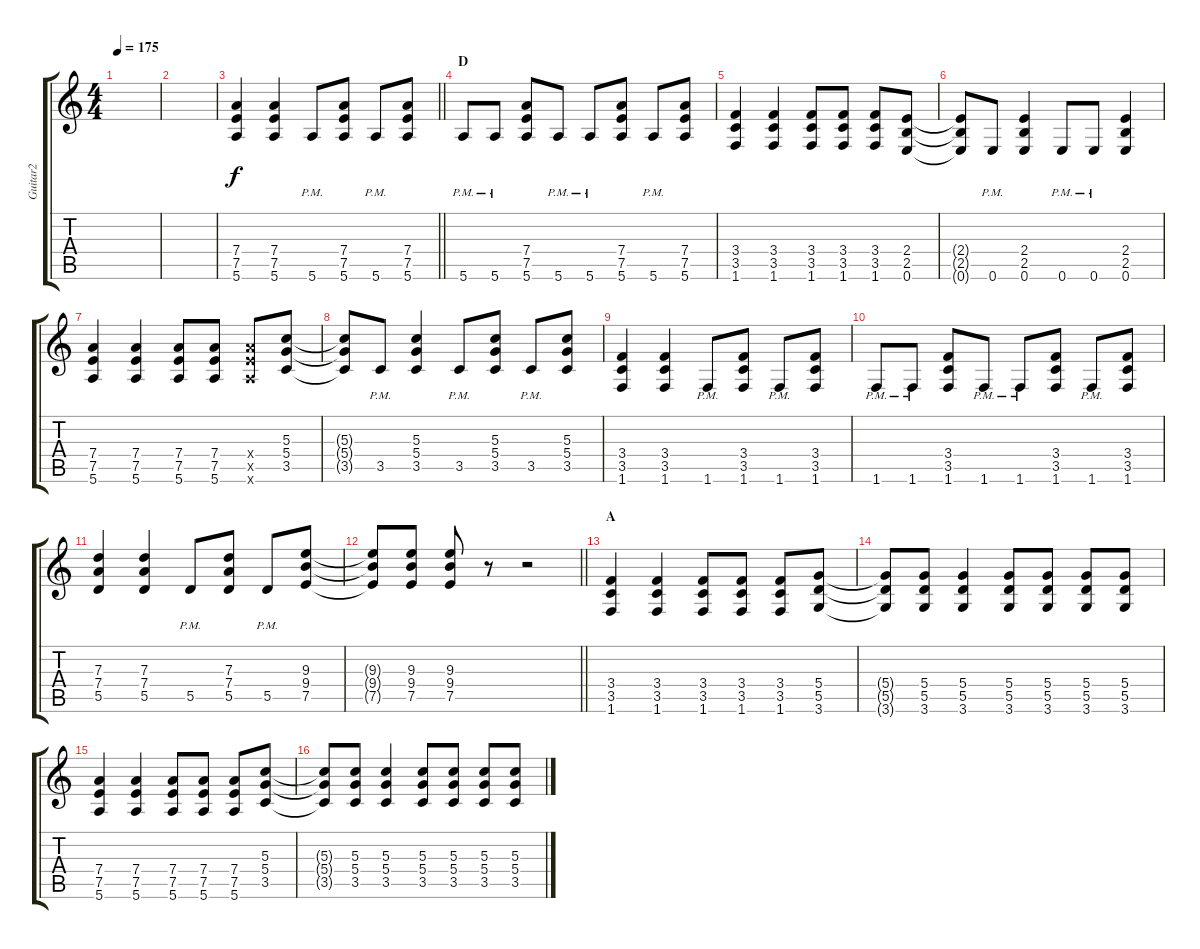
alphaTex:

\track ("Guitar2" "Guitar2") {instrument overdrivenguitar}
\staff {score tabs}
\tuning (E4 B3 G3 D3 A2 E2) {hide}
\ts (4 4)
\tempo 175
\clef g2
\ks c
|
|
\barLineRight lightlight
(7.4 7.5 5.6).4 (7.4 7.5 5.6).4 5.6{pm}.8 (7.4 7.5 5.6).8 5.6{pm}.8 (7.4 7.5 5.6).8 |
\section ("" "D")
5.6{pm}.8 5.6{pm}.8 (7.4 7.5 5.6).8 5.6{pm}.8 5.6{pm}.8 (7.4 7.5 5.6).8 5.6{pm}.8 (7.4 7.5 5.6).8 |
(3.4 3.5 1.6).4 (3.4 3.5 1.6).4 (3.4 3.5 1.6).8 (3.4 3.5 1.6).8 (3.4 3.5 1.6).8 (2.4 2.5 0.6).8 |
(2.4{t} 2.5{t} 0.6{t}).8 0.6{pm}.8 (2.4 2.5 0.6).4 0.6{pm}.8 0.6{pm}.8 (2.4 2.5 0.6).4 |
(7.4 7.5 5.6).4 (7.4 7.5 5.6).4 (7.4 7.5 5.6).8 (7.4 7.5 5.6).8 (7.4{x} 7.5{x} 5.6{x}).8 (5.3 5.4 3.5).8 |
(5.3{t} 5.4{t} 3.5{t}).8 3.5{pm}.8 (5.3 5.4 3.5).4 3.5{pm}.8 (5.3 5.4 3.5).8 3.5{pm}.8 (5.3 5.4 3.5).8 |
(3.4 3.5 1.6).4 (3.4 3.5 1.6).4 1.6{pm}.8 (3.4 3.5 1.6).8 1.6{pm}.8 (3.4 3.5 1.6).8 |
1.6{pm}.8 1.6{pm}.8 (3.4 3.5 1.6).8 1.6{pm}.8 1.6{pm}.8 (3.4 3.5 1.6).8 1.6{pm}.8 (3.4 3.5 1.6).8 |
(7.3 7.4 5.5).4 (7.3 7.4 5.5).4 5.5{pm}.8 (7.3 7.4 5.5).8 5.5{pm}.8 (9.3 9.4 7.5).8 |
\barLineRight lightlight
(9.3{t} 9.4{t} 7.5{t}).8 (9.3 9.4 7.5).8 (9.3 9.4 7.5).8 r.8 r.2 |
\section ("" "A")
(3.4 3.5 1.6).4 (3.4 3.5 1.6).4 (3.4 3.5 1.6).8 (3.4 3.5 1.6).8 (3.4 3.5 1.6).8 (5.4 5.5 3.6).8 |
(5.4{t} 5.5{t} 3.6{t}).8 (5.4 5.5 3.6).8 (5.4 5.5 3.6).4 (5.4 5.5 3.6).8 (5.4 5.5 3.6).8 (5.4 5.5 3.6).8 (5.4 5.5 3.6).8 |
(7.4 7.5 5.6).4 (7.4 7.5 5.6).4 (7.4 7.5 5.6).8 (7.4 7.5 5.6).8 (7.4 7.5 5.6).8 (5.3 5.4 3.5).8 |
(5.3{t} 5.4{t} 3.5{t}).8 (5.3 5.4 3.5).8 (5.3 5.4 3.5).4 (5.3 5.4 3.5).8 (5.3 5.4 3.5).8 (5.3 5.4 3.5).8 (5.3 5.4 3.5).8
